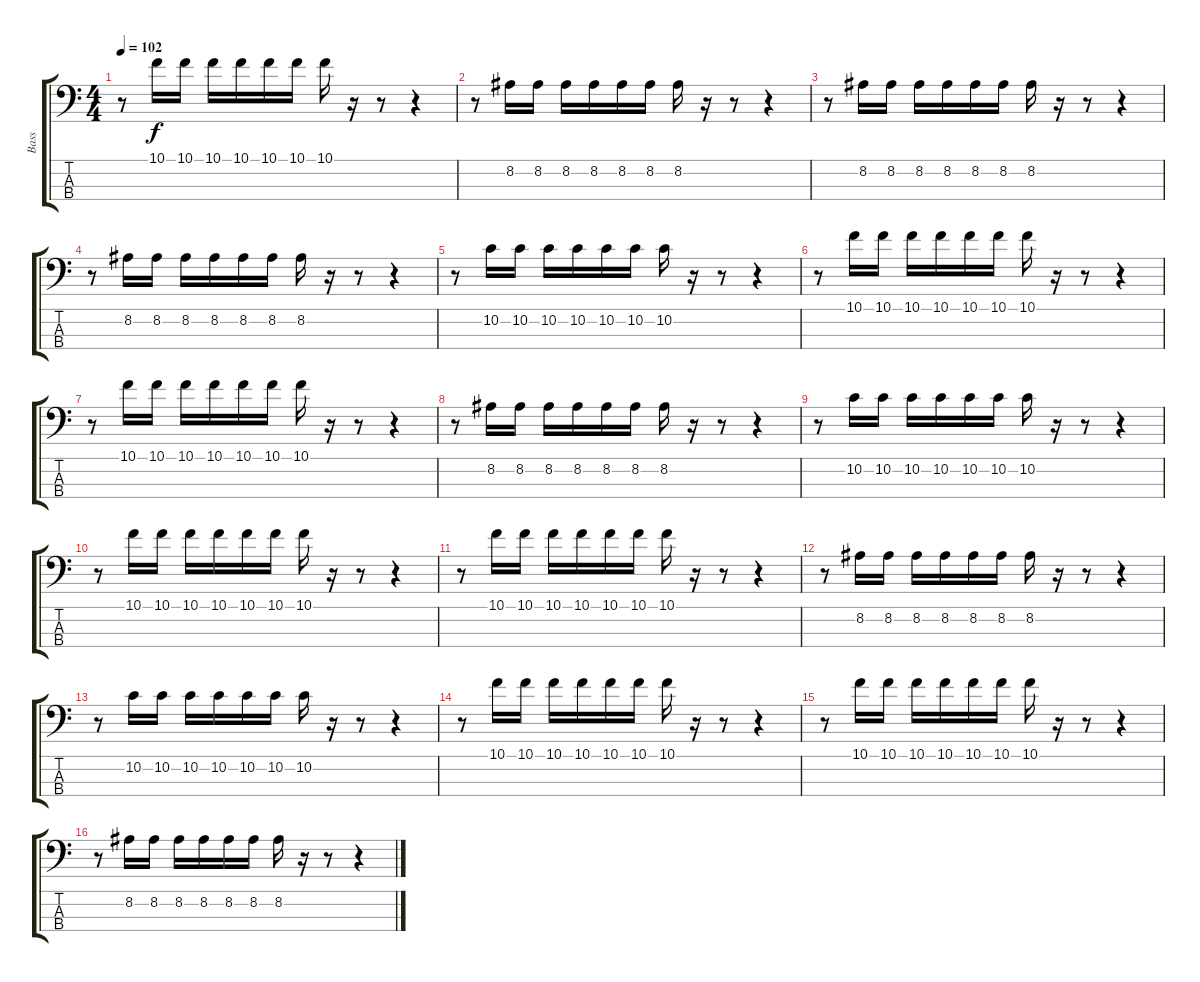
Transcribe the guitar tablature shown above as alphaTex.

\track ("Bass" "Bass") {instrument electricbassfinger}
\staff {score tabs}
\tuning (G2 D2 A1 E1) {hide}
\ts (4 4)
\tempo 102
\clef f4
\ks c
r.8{dy f} 10.1.16 10.1.16 10.1.16 10.1.16 10.1.16 10.1.16 10.1.16 r.16 r.8 r.4 |
r.8 8.2.16 8.2.16 8.2.16 8.2.16 8.2.16 8.2.16 8.2.16 r.16 r.8 r.4 |
r.8 8.2.16 8.2.16 8.2.16 8.2.16 8.2.16 8.2.16 8.2.16 r.16 r.8 r.4 |
r.8 8.2.16 8.2.16 8.2.16 8.2.16 8.2.16 8.2.16 8.2.16 r.16 r.8 r.4 |
r.8 10.2.16 10.2.16 10.2.16 10.2.16 10.2.16 10.2.16 10.2.16 r.16 r.8 r.4 |
r.8 10.1.16 10.1.16 10.1.16 10.1.16 10.1.16 10.1.16 10.1.16 r.16 r.8 r.4 |
r.8 10.1.16 10.1.16 10.1.16 10.1.16 10.1.16 10.1.16 10.1.16 r.16 r.8 r.4 |
r.8 8.2.16 8.2.16 8.2.16 8.2.16 8.2.16 8.2.16 8.2.16 r.16 r.8 r.4 |
r.8 10.2.16 10.2.16 10.2.16 10.2.16 10.2.16 10.2.16 10.2.16 r.16 r.8 r.4 |
r.8 10.1.16 10.1.16 10.1.16 10.1.16 10.1.16 10.1.16 10.1.16 r.16 r.8 r.4 |
r.8 10.1.16 10.1.16 10.1.16 10.1.16 10.1.16 10.1.16 10.1.16 r.16 r.8 r.4 |
r.8 8.2.16 8.2.16 8.2.16 8.2.16 8.2.16 8.2.16 8.2.16 r.16 r.8 r.4 |
r.8 10.2.16 10.2.16 10.2.16 10.2.16 10.2.16 10.2.16 10.2.16 r.16 r.8 r.4 |
r.8 10.1.16 10.1.16 10.1.16 10.1.16 10.1.16 10.1.16 10.1.16 r.16 r.8 r.4 |
r.8 10.1.16 10.1.16 10.1.16 10.1.16 10.1.16 10.1.16 10.1.16 r.16 r.8 r.4 |
r.8 8.2.16 8.2.16 8.2.16 8.2.16 8.2.16 8.2.16 8.2.16 r.16 r.8 r.4
